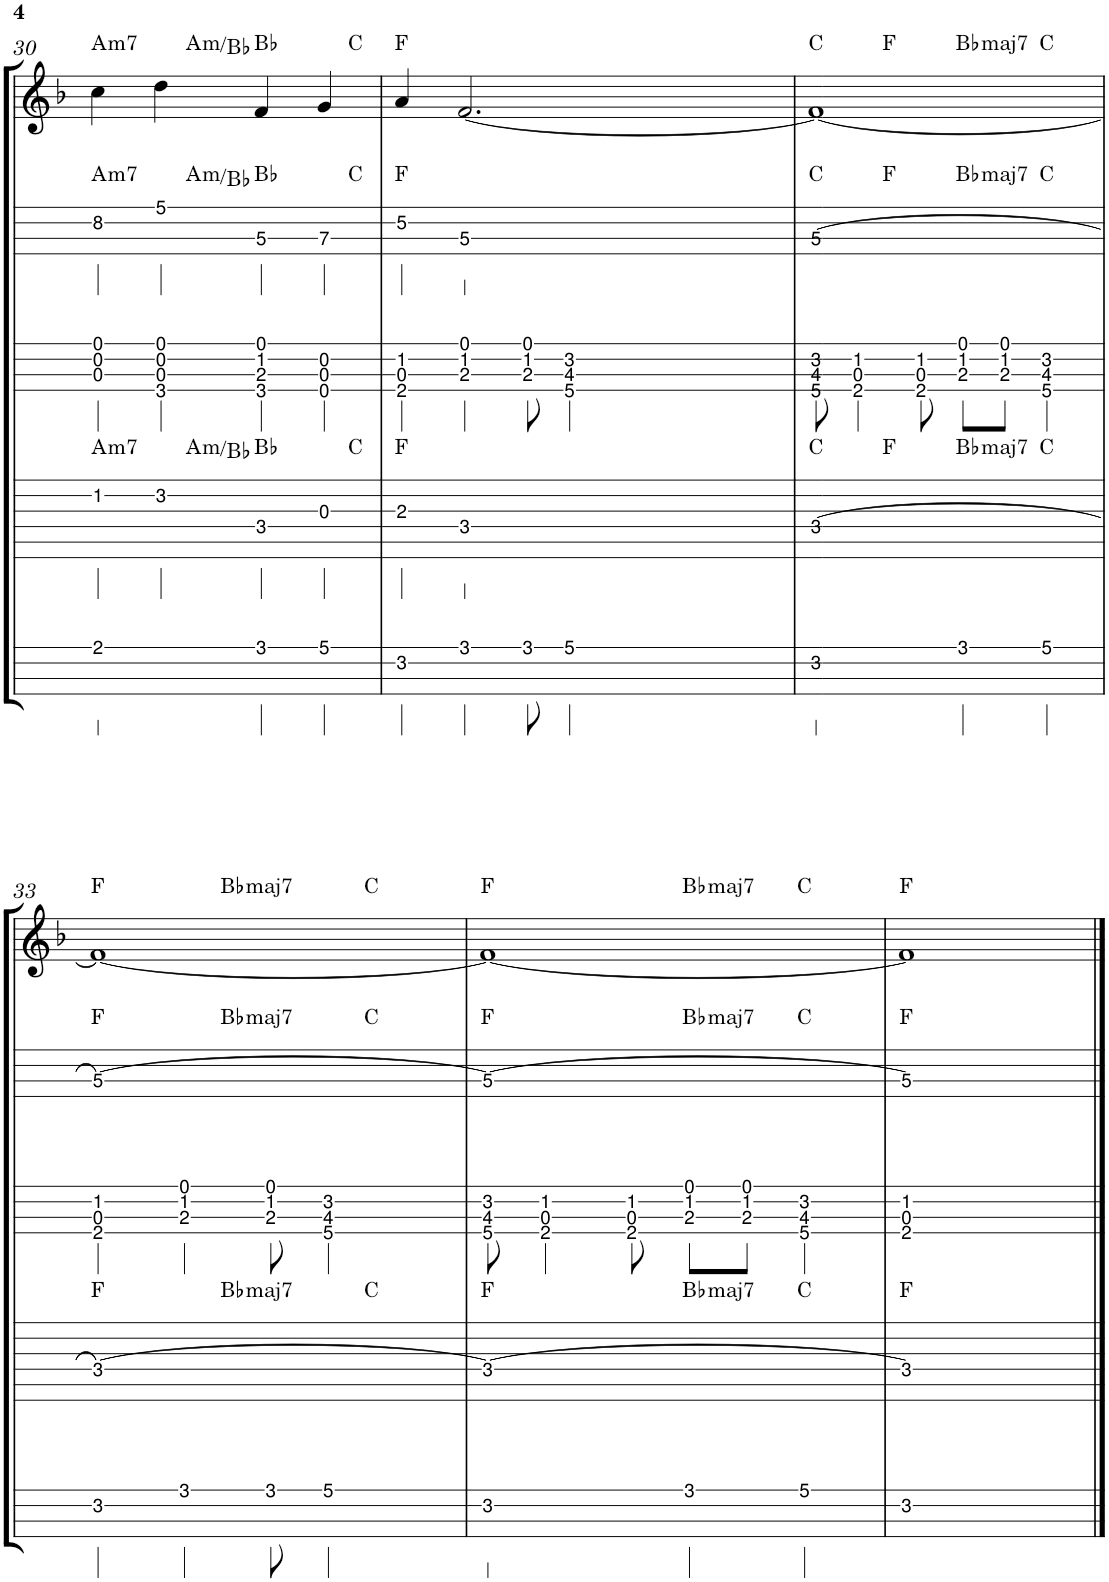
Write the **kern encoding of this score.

**kern	**kern	**harte	**kern	**kern	**harte	**kern	**harte
*part5	*part4	*part4	*part3	*part2	*part2	*part1	*part1
*staff5	*staff4	*	*staff3	*staff2	*	*staff1	*
*I"Bass Guitar	*I"Guitar	*	*I"Ukulele	*I"Ukulele	*	*I"Mandolin	*
!!LO:PB:g=z
*	*	*	*	*	*	*clefG2	*
*k[b-]	*k[b-]	*	*k[b-]	*k[b-]	*	*k[b-]	*
*F:	*F:	*	*F:	*F:	*	*F:	*
*M4/4	*M4/4	*	*M4/4	*M4/4	*	*M4/4	*
=30	=30	=30	=30	=30	=30	=30	=30
!	!	!LO:H:kt=m7	!	!	!LO:H:kt=m7	!	!LO:H:kt=m7
*	*^	*	*	*^	*	*^	*
2AA\	4c\	4.ryy	A:min7	4c\ 4e\ 4a\	4cc\	4.ryy	A:min7	4cc\	4.ryy	A:min7
.	4d\	.	.	4B-\ 4c\ 4e\ 4a\	4dd\	.	.	4dd\	.	.
!	!	!	!LO:H:kt=m	!	!	!	!LO:H:kt=m	!	!	!LO:H:kt=m
.	.	2ryy	A:min/b2	.	.	2ryy	A:min/b2	.	2ryy	A:min/b2
4AA#\	4F\	.	Bb:maj	4B-\ 4d\ 4f\ 4a\	4f\	.	Bb:maj	4f/	.	Bb:maj
4C\	4G\	.	.	4G\ 4c\ 4e\	4g\	.	.	4g/	.	.
.	.	8ryy	C:maj	.	.	8ryy	C:maj	.	8ryy	C:maj
*	*	*	*	*	*v	*v	*	*	*	*
*	*v	*v	*	*	*	*	*v	*v	*
=31	=31	=31	=31	=31	=31	=31	=31
4FF\	4A\	F:maj	4A\ 4c\ 4f\	4a\	F:maj	4a/	F:maj
4AA#\	2F\	.	4d\ 4f\ 4a\	2f\	.	[2.f/	.
8AA#\	.	.	8d\ 8f\ 8a\	.	.	.	.
4C\	.	.	4c\ 4e\ 4g\	.	.	.	.
.	4ryy	.	.	4ryy	.	.	.
8ryy	.	.	8ryy	.	.	.	.
4.ryy	4.ryy	.	4.ryy	4.ryy	.	4.ryy	.
=32	=32	=32	=32	=32	=32	=32	=32
*	*^	*	*	*^	*	*^	*
*	*	*^	*	*	*	*^	*	*	*^	*
*	*	*	*^	*	*	*	*	*^	*	*	*	*^	*
2FF\	[1F	4ryy	2ryy	2.ryy	.	8c\ 8e\ 8g\	[1f	4ryy	2ryy	2.ryy	.	1f_	4ryy	2ryy	2.ryy	.
.	.	.	.	.	.	4A\ 4c\ 4f\	.	.	.	.	.	.	.	.	.	.
.	.	2.ryy	.	.	F:maj	.	.	2.ryy	.	.	F:maj	.	2.ryy	.	.	F:maj
.	.	.	.	.	.	8A\ 8c\ 8f\	.	.	.	.	.	.	.	.	.	.
!	!	!	!	!	!LO:H:kt=maj7	!	!	!	!	!	!LO:H:kt=maj7	!	!	!	!	!LO:H:kt=maj7
4AA#\	.	.	2ryy	.	Bb:maj7	8d\ 8f\ 8a\L	.	.	2ryy	.	Bb:maj7	.	.	2ryy	.	Bb:maj7
.	.	.	.	.	.	8d\ 8f\ 8a\J	.	.	.	.	.	.	.	.	.	.
4C\	.	.	.	4ryy	C:maj	4c\ 4e\ 4g\	.	.	.	4ryy	C:maj	.	.	.	4ryy	C:maj
*	*	*	*	*	*	*	*	*	*v	*v	*	*	*	*	*	*
*	*	*	*v	*v	*	*	*	*	*	*	*	*	*v	*v	*
!!LO:LB:g=z
=33	=33	=33	=33	=33	=33	=33	=33	=33	=33	=33	=33	=33	=33
4FF\	1F_	4.ryy	2.ryy	F:maj	4A\ 4c\ 4f\	1f_	4.ryy	2.ryy	F:maj	1f_	4.ryy	2.ryy	F:maj
4AA#\	.	.	.	.	4d\ 4f\ 4a\	.	.	.	.	.	.	.	.
!	!	!	!	!LO:H:kt=maj7	!	!	!	!	!LO:H:kt=maj7	!	!	!	!LO:H:kt=maj7
.	.	2ryy	.	Bb:maj7	.	.	2ryy	.	Bb:maj7	.	2ryy	.	Bb:maj7
8AA#\	.	.	.	.	8d\ 8f\ 8a\	.	.	.	.	.	.	.	.
4C\	.	.	.	.	4c\ 4e\ 4g\	.	.	.	.	.	.	.	.
.	.	.	4ryy	C:maj	.	.	.	4ryy	C:maj	.	.	4ryy	C:maj
8ryy	.	8ryy	.	.	8ryy	.	8ryy	.	.	.	8ryy	.	.
=34	=34	=34	=34	=34	=34	=34	=34	=34	=34	=34	=34	=34	=34
2FF\	1F_	2ryy	2.ryy	F:maj	8c\ 8e\ 8g\	1f_	2ryy	2.ryy	F:maj	1f_	2ryy	2.ryy	F:maj
.	.	.	.	.	4A\ 4c\ 4f\	.	.	.	.	.	.	.	.
.	.	.	.	.	8A\ 8c\ 8f\	.	.	.	.	.	.	.	.
!	!	!	!	!LO:H:kt=maj7	!	!	!	!	!LO:H:kt=maj7	!	!	!	!LO:H:kt=maj7
4AA#\	.	2ryy	.	Bb:maj7	8d\ 8f\ 8a\L	.	2ryy	.	Bb:maj7	.	2ryy	.	Bb:maj7
.	.	.	.	.	8d\ 8f\ 8a\J	.	.	.	.	.	.	.	.
4C\	.	.	4ryy	C:maj	4c\ 4e\ 4g\	.	.	4ryy	C:maj	.	.	4ryy	C:maj
*	*	*	*	*	*	*v	*v	*v	*	*	*	*	*
*	*v	*v	*v	*	*	*	*	*v	*v	*v	*
=35	=35	=35	=35	=35	=35	=35	=35
1FF	1F]	F:maj	1A 1c 1f	1f]	F:maj	1f]	F:maj
==	==	==	==	==	==	==	==
*-	*-	*-	*-	*-	*-	*-	*-
